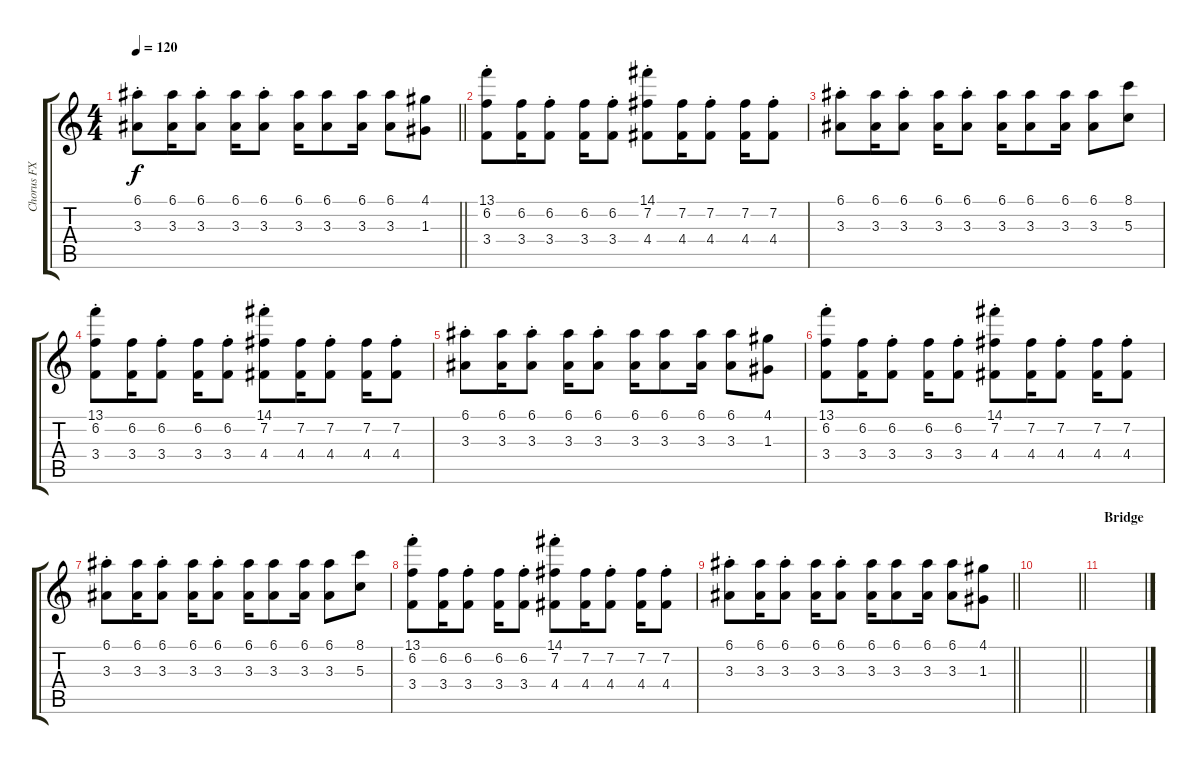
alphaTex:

\track ("Chorus FX" "Chorus FX") {instrument synthbass1}
\staff {score tabs}
\tuning (E4 B3 G3 D3 A2 E2) {hide}
\ts (4 4)
\tempo 120
\clef g2
\barLineRight lightlight
\ks c
(6.1 3.3{st}).8{dy f} (6.1 3.3).16 (6.1 3.3{st}).8 (6.1 3.3).16 (6.1 3.3{st}).8 (6.1 3.3).16 (6.1 3.3).8 (6.1 3.3).16 (6.1 3.3).8 (4.1 1.3).8 |
\section ("" "")
(13.1{st} 6.2 3.4{st}).8 (6.2 3.4).16 (6.2 3.4{st}).8 (6.2 3.4).16 (6.2 3.4{st}).8 (14.1{st} 7.2{st} 4.4{st}).8 (7.2 4.4).16 (7.2 4.4{st}).8 (7.2 4.4).16 (7.2 4.4{st}).8 |
(6.1 3.3{st}).8 (6.1 3.3).16 (6.1 3.3{st}).8 (6.1 3.3).16 (6.1 3.3{st}).8 (6.1 3.3).16 (6.1 3.3).8 (6.1 3.3).16 (6.1 3.3).8 (8.1 5.3).8 |
(13.1{st} 6.2 3.4{st}).8 (6.2 3.4).16 (6.2 3.4{st}).8 (6.2 3.4).16 (6.2 3.4{st}).8 (14.1{st} 7.2{st} 4.4{st}).8 (7.2 4.4).16 (7.2 4.4{st}).8 (7.2 4.4).16 (7.2 4.4{st}).8 |
(6.1 3.3{st}).8 (6.1 3.3).16 (6.1 3.3{st}).8 (6.1 3.3).16 (6.1 3.3{st}).8 (6.1 3.3).16 (6.1 3.3).8 (6.1 3.3).16 (6.1 3.3).8 (4.1 1.3).8 |
(13.1{st} 6.2 3.4{st}).8 (6.2 3.4).16 (6.2 3.4{st}).8 (6.2 3.4).16 (6.2 3.4{st}).8 (14.1{st} 7.2{st} 4.4{st}).8 (7.2 4.4).16 (7.2 4.4{st}).8 (7.2 4.4).16 (7.2 4.4{st}).8 |
(6.1 3.3{st}).8 (6.1 3.3).16 (6.1 3.3{st}).8 (6.1 3.3).16 (6.1 3.3{st}).8 (6.1 3.3).16 (6.1 3.3).8 (6.1 3.3).16 (6.1 3.3).8 (8.1 5.3).8 |
(13.1{st} 6.2 3.4{st}).8 (6.2 3.4).16 (6.2 3.4{st}).8 (6.2 3.4).16 (6.2 3.4{st}).8 (14.1{st} 7.2{st} 4.4{st}).8 (7.2 4.4).16 (7.2 4.4{st}).8 (7.2 4.4).16 (7.2 4.4{st}).8 |
\barLineRight lightlight
(6.1 3.3{st}).8 (6.1 3.3).16 (6.1 3.3{st}).8 (6.1 3.3).16 (6.1 3.3{st}).8 (6.1 3.3).16 (6.1 3.3).8 (6.1 3.3).16 (6.1 3.3).8 (4.1 1.3).8 |
\section ("" "")
\barLineRight lightlight
|
\section ("" "Bridge")
